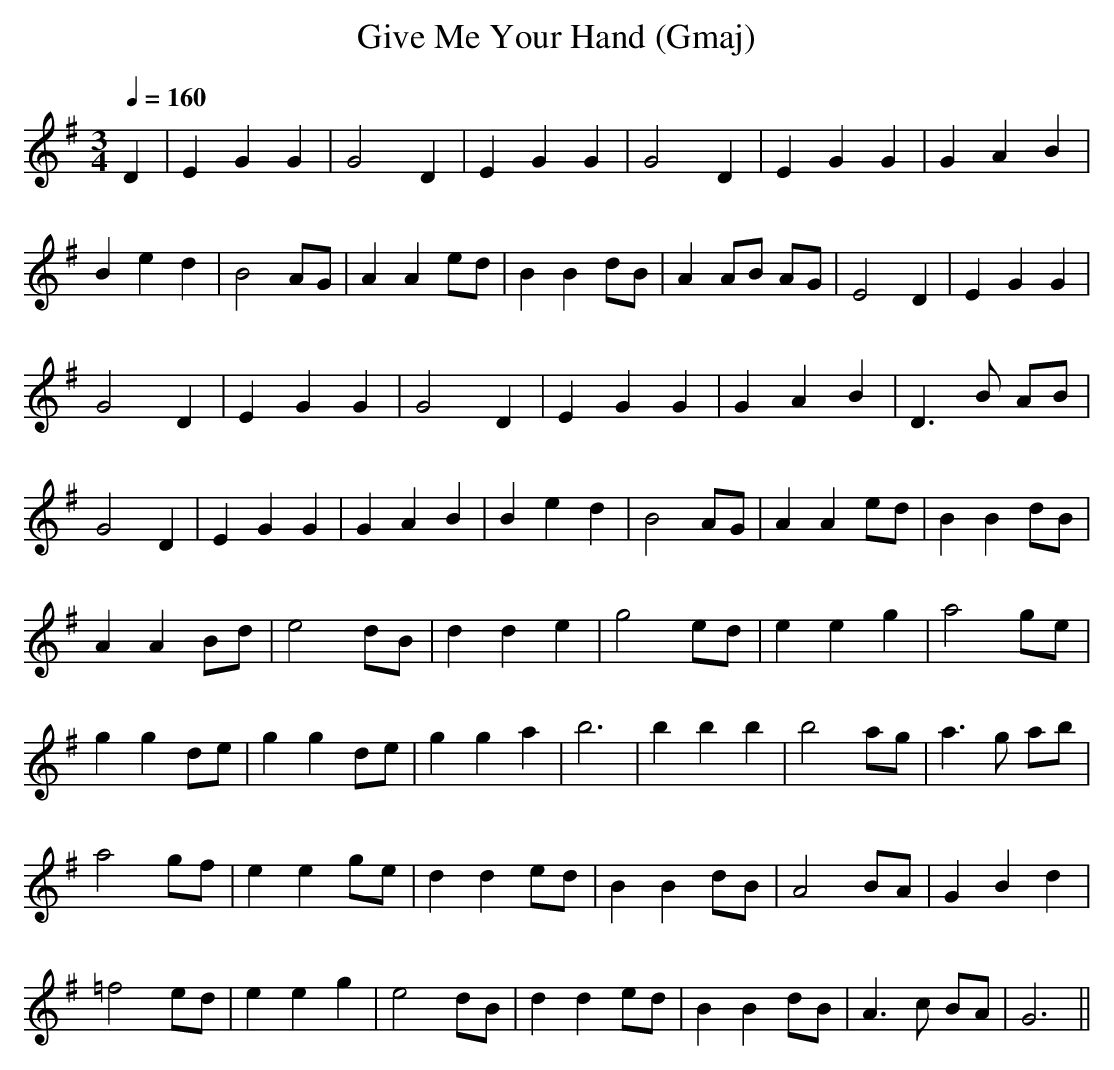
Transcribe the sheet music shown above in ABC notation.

X:1
T:Give Me Your Hand (Gmaj)
Q:1/4=160
M:3/4
L:1/8
K:Gmaj
D2|E2 G2 G2|G4 D2|E2 G2 G2|G4 D2|E2 G2 G2|G2 A2 B2|
B2 e2 d2|B4 AG|A2 A2 ed|B2 B2 dB|A2 AB AG|E4 D2|E2 G2 G2|
G4 D2|E2 G2 G2|G4 D2|E2 G2 G2|G2 A2 B2|D3B AB|
G4 D2|E2 G2 G2|G2 A2 B2|B2 e2 d2|B4 AG|A2 A2 ed|B2 B2 dB|
A2 A2 Bd|e4 dB|d2 d2 e2|g4 ed|e2 e2 g2|a4 ge|
g2 g2 de|g2 g2 de|g2 g2 a2|b6|b2 b2 b2|b4 ag|a3g ab|
a4 gf|e2 e2 ge|d2 d2 ed|B2 B2 dB|A4 BA|G2 B2 d2|
=f4 ed|e2 e2 g2|e4 dB|d2 d2 ed|B2 B2 dB|A3c BA|G6||
